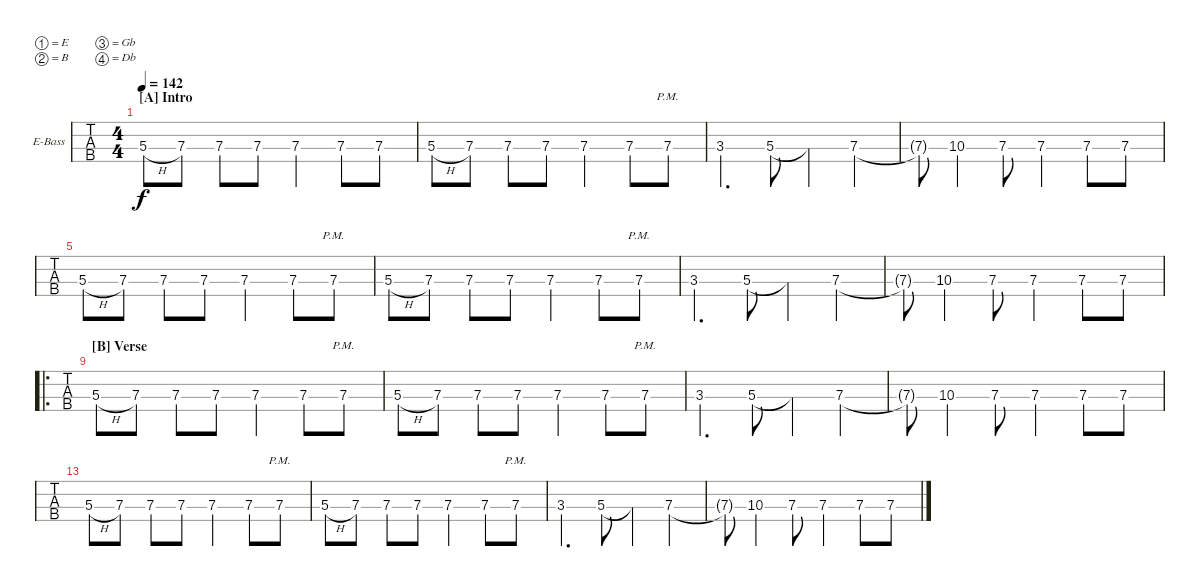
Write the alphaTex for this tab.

\bracketExtendMode nobrackets
\firstSystemTrackNameOrientation horizontal
\otherSystemsTrackNameOrientation horizontal
\defaultBarNumberDisplay FirstOfSystem
\track ("Bass" "E-Bass") {instrument electricbassfinger}
\staff {tabs}
\tuning (E2 B1 Gb1 Db1)
\ts (4 4)
\section ("A" "Intro")
\tempo 142
\clef f4
\scale
0.483607
\ks c
5.3{h}.8{dy f instrument electricbassfinger} 7.3.8 7.3.8 7.3.8 7.3.4 7.3.8 7.3.8 |
\scale
0.258197 5.3{h}.8 7.3.8 7.3.8 7.3.8 7.3.4 7.3.8 7.3{pm}.8 |
\scale
0.258197 3.3.4{d} 5.3.8 5.3{t}.4 7.3.4 |
\scale
0.333333 7.3{t}.8 10.3.4 7.3.8 7.3.4 7.3.8 7.3.8 |
\scale
0.333333 5.3{h}.8 7.3.8 7.3.8 7.3.8 7.3.4 7.3.8 7.3{pm}.8 |
\scale
0.333333 5.3{h}.8 7.3.8 7.3.8 7.3.8 7.3.4 7.3.8 7.3{pm}.8 |
\scale
0.333333 3.3.4{d} 5.3.8 5.3{t}.4 7.3.4 |
\scale
0.333333 7.3{t}.8 10.3.4 7.3.8 7.3.4 7.3.8 7.3.8 |
\ro
\section ("B" "Verse")
\scale
0.333333 5.3{h}.8 7.3.8 7.3.8 7.3.8 7.3.4 7.3.8 7.3{pm}.8 |
\scale
0.333333 5.3{h}.8 7.3.8 7.3.8 7.3.8 7.3.4 7.3.8 7.3{pm}.8 |
\scale
0.333333 3.3.4{d} 5.3.8 5.3{t}.4 7.3.4 |
\scale
0.333333 7.3{t}.8 10.3.4 7.3.8 7.3.4 7.3.8 7.3.8 |
\scale
0.333333 5.3{h}.8 7.3.8 7.3.8 7.3.8 7.3.4 7.3.8 7.3{pm}.8 |
\scale
0.333333 5.3{h}.8 7.3.8 7.3.8 7.3.8 7.3.4 7.3.8 7.3{pm}.8 |
\scale
0.333333 3.3.4{d} 5.3.8 5.3{t}.4 7.3.4 |
\scale
0.333333 7.3{t}.8 10.3.4 7.3.8 7.3.4 7.3.8 7.3.8
